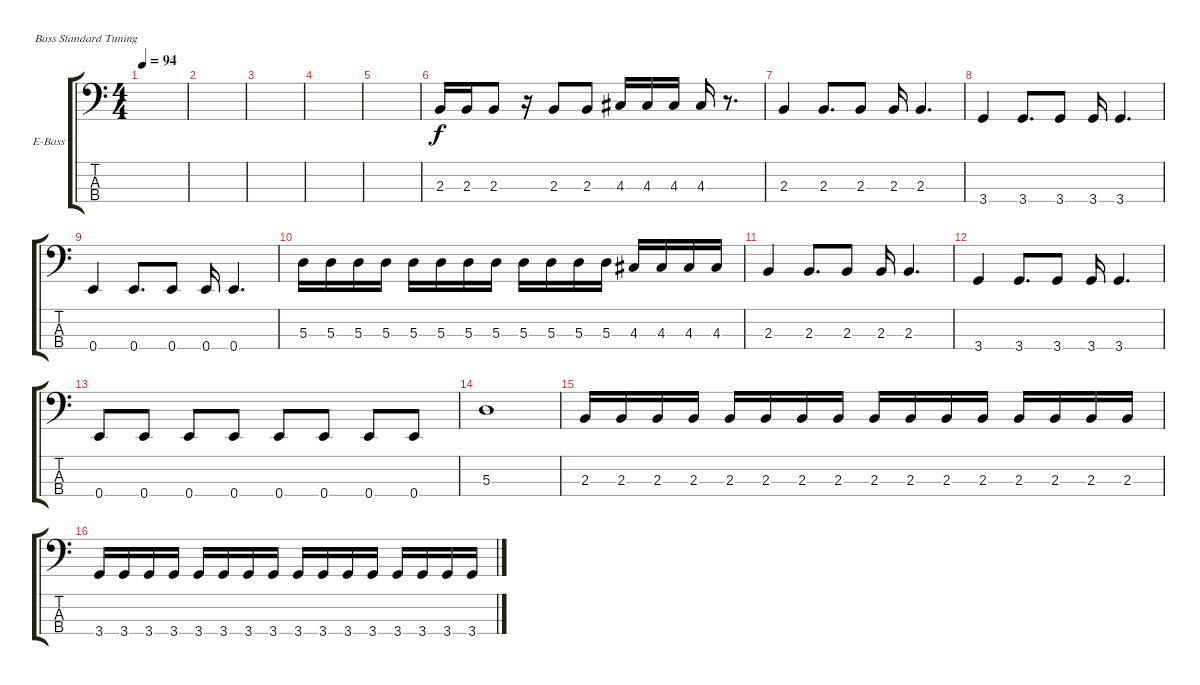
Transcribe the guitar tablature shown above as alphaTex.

\defaultSystemsLayout 4
\bracketExtendMode groupsimilarinstruments
\firstSystemTrackNameOrientation horizontal
\otherSystemsTrackNameOrientation horizontal
\track ("John Cooper (Bass)" "E-Bass") {instrument electricbassfinger}
\staff {score tabs}
\tuning (G2 D2 A1 E1)
\ts (4 4)
\tempo 94
\clef f4
\ks c
|
|
|
|
|
\scale
0.322751 2.3.16 2.3.16 2.3.8 r.16 2.3.8 2.3.8 4.3.16 4.3.16 4.3.16 4.3.16 r.8{d} |
\scale
0.322751 2.3.4 2.3.8{d} 2.3.8 2.3.16 2.3.4{d} |
\scale
0.333333 3.4.4 3.4.8{d} 3.4.8 3.4.16 3.4.4{d} |
\scale
0.333333 0.4.4 0.4.8{d} 0.4.8 0.4.16 0.4.4{d} |
\scale
0.333333 5.3.16 5.3.16 5.3.16 5.3.16 5.3.16 5.3.16 5.3.16 5.3.16 5.3.16 5.3.16 5.3.16 5.3.16 4.3.16 4.3.16 4.3.16 4.3.16 |
\scale
0.333333 2.3.4 2.3.8{d} 2.3.8 2.3.16 2.3.4{d} |
\scale
0.333333 3.4.4 3.4.8{d} 3.4.8 3.4.16 3.4.4{d} |
\scale
0.333333 0.4.8 0.4.8 0.4.8 0.4.8 0.4.8 0.4.8 0.4.8 0.4.8 |
\scale
0.333333 5.3.1 |
\scale
0.333333 2.3.16 2.3.16 2.3.16 2.3.16 2.3.16 2.3.16 2.3.16 2.3.16 2.3.16 2.3.16 2.3.16 2.3.16 2.3.16 2.3.16 2.3.16 2.3.16 |
\scale
0.333333 3.4.16 3.4.16 3.4.16 3.4.16 3.4.16 3.4.16 3.4.16 3.4.16 3.4.16 3.4.16 3.4.16 3.4.16 3.4.16 3.4.16 3.4.16 3.4.16
